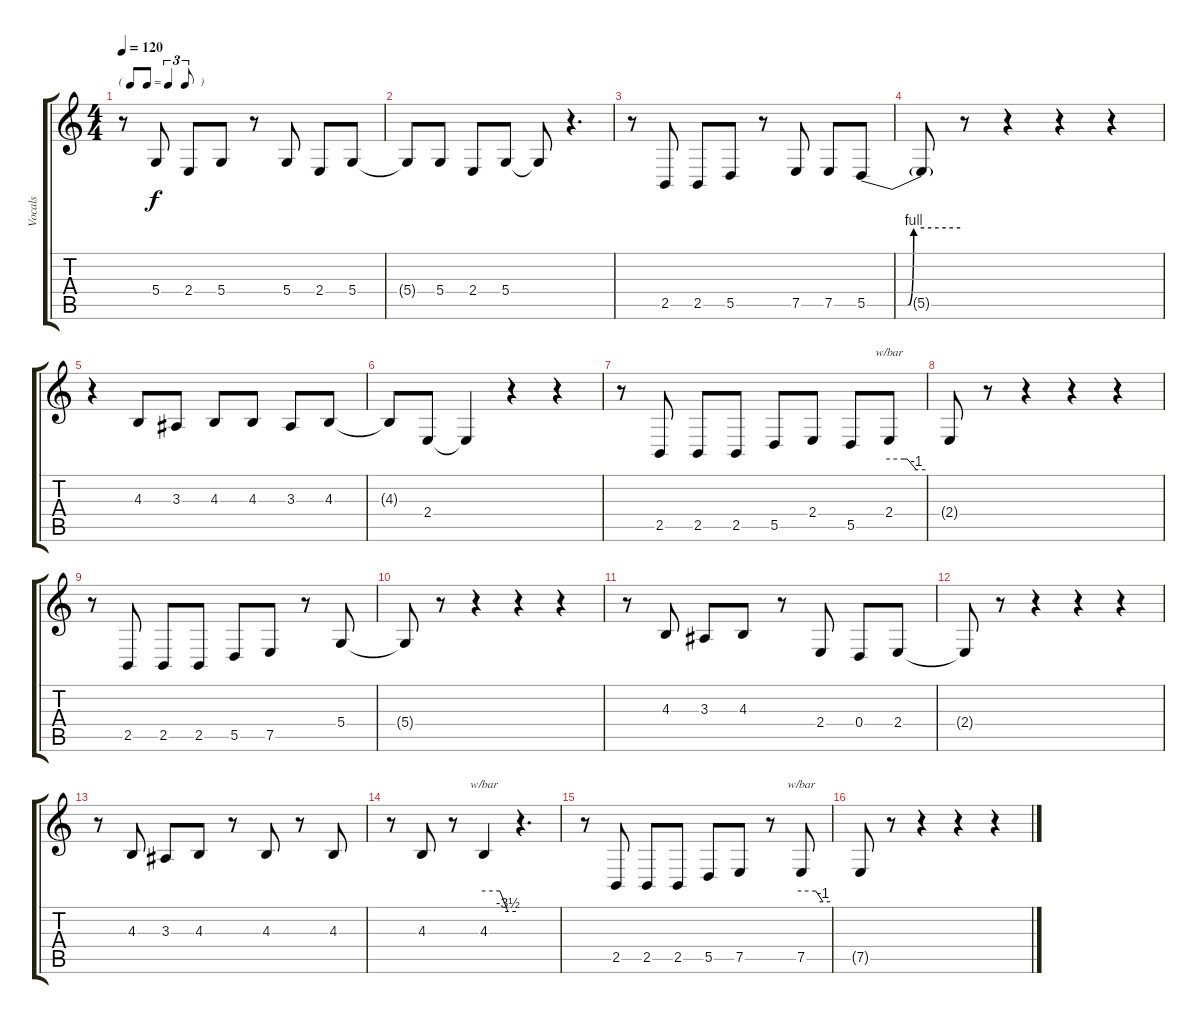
\track ("Vocals" "Vocals") {instrument baritonesax}
\staff {score tabs}
\tuning (E4 B3 G3 D3 A2 E2) {hide}
\ts (4 4)
\tf triplet8th
\tempo 120
\clef g2
\ks c
r.8{dy f} 5.4.8 2.4.8 5.4.8 r.8 5.4.8 2.4.8 5.4.8 |
5.4{t}.8 5.4.8 2.4.8 5.4.8 5.4{t}.8 r.4{d} |
r.8 2.5.8 2.5.8 5.5.8 r.8 7.5.8 7.5.8 5.5{be (custom 0 0 26 0 30 4 60 4)}.8 |
5.5{t}.8 r.8 r.4 r.4 r.4 |
r.4 4.3.8 3.3.8 4.3.8 4.3.8 3.3.8 4.3.8 |
4.3{t}.8 2.4.8 2.4{t}.4 r.4 r.4 |
r.8 2.5.8 2.5.8 2.5.8 5.5.8 2.4.8 5.5.8 2.4.8{tbe (custom default 0 0 25 0 30 0 45 -4 60 -4)} |
2.4{t}.8 r.8 r.4 r.4 r.4 |
r.8 2.5.8 2.5.8 2.5.8 5.5.8 7.5.8 r.8 5.4.8 |
5.4{t}.8 r.8 r.4 r.4 r.4 |
r.8 4.3.8 3.3.8 4.3.8 r.8 2.4.8 0.4.8 2.4.8 |
2.4{t}.8 r.8 r.4 r.4 r.4 |
r.8 4.3.8 3.3.8 4.3.8 r.8 4.3.8 r.8 4.3.8 |
r.8 4.3.8 r.8 4.3.4{tbe (custom default 0 0 30 0 45 -14 60 -14)} r.4{d} |
r.8 2.5.8 2.5.8 2.5.8 5.5.8 7.5.8 r.8 7.5.8{tbe (custom default 0 0 30 0 45 -4 60 -4)} |
7.5{t}.8 r.8 r.4 r.4 r.4
